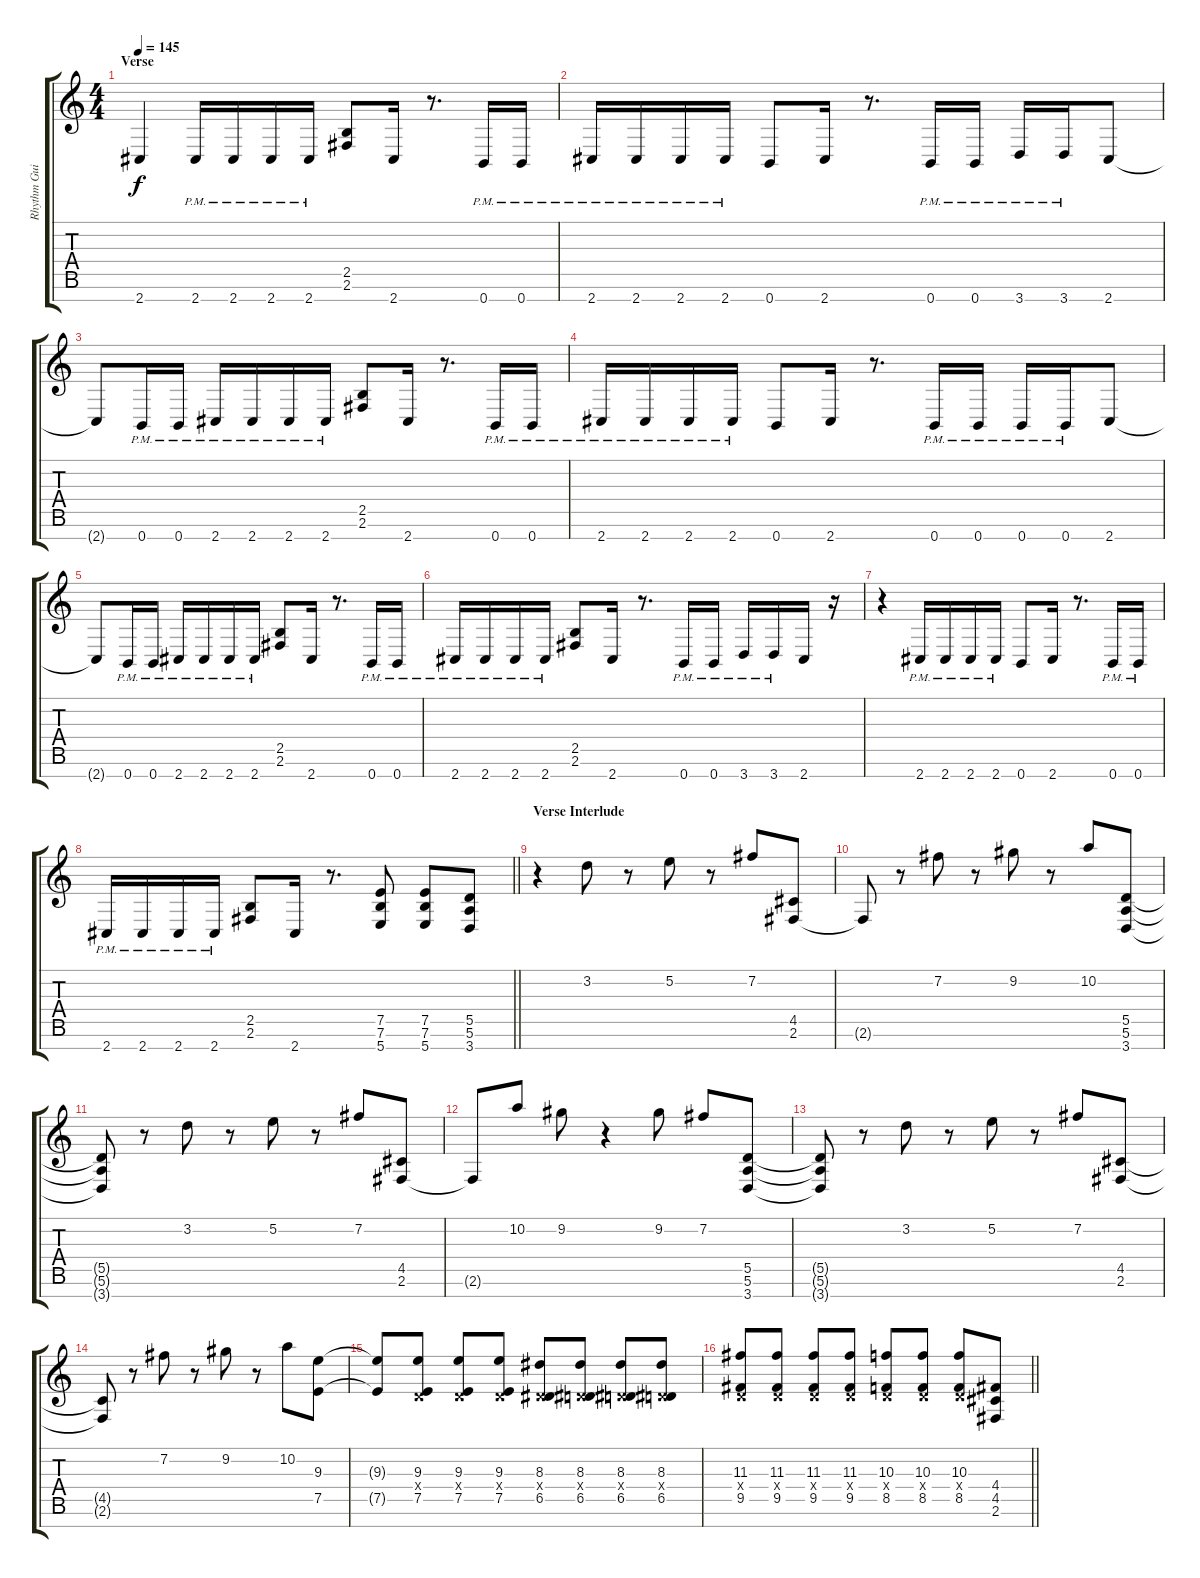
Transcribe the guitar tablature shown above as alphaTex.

\track ("Rhythm Guitar 2" "Rhythm Gui") {instrument distortionguitar}
\staff {score tabs}
\tuning (E4 B3 G3 D3 A2 E2 B1) {hide}
\ts (4 4)
\section ("" "Verse")
\tempo 145
\clef g2
\ks c
2.7{t}.4{dy f} 2.7{pm}.16 2.7{pm}.16 2.7{pm}.16 2.7{pm}.16 (2.5 2.6).8 2.7.16 r.8{d} 0.7{pm}.16 0.7{pm}.16 |
2.7{pm}.16 2.7{pm}.16 2.7{pm}.16 2.7{pm}.16 0.7.8 2.7.16 r.8{d} 0.7{pm}.16 0.7{pm}.16 3.7{pm}.16 3.7{pm}.16 2.7.8 |
2.7{t}.8 0.7{pm}.16 0.7{pm}.16 2.7{pm}.16 2.7{pm}.16 2.7{pm}.16 2.7{pm}.16 (2.5 2.6).8 2.7.16 r.8{d} 0.7{pm}.16 0.7{pm}.16 |
2.7{pm}.16 2.7{pm}.16 2.7{pm}.16 2.7{pm}.16 0.7.8 2.7.16 r.8{d} 0.7{pm}.16 0.7{pm}.16 0.7{pm}.16 0.7{pm}.16 2.7.8 |
2.7{t}.8 0.7{pm}.16 0.7{pm}.16 2.7{pm}.16 2.7{pm}.16 2.7{pm}.16 2.7{pm}.16 (2.5 2.6).8 2.7.16 r.8{d} 0.7{pm}.16 0.7{pm}.16 |
2.7{pm}.16 2.7{pm}.16 2.7{pm}.16 2.7{pm}.16 (2.5 2.6).8 2.7.16 r.8{d} 0.7{pm}.16 0.7{pm}.16 3.7{pm}.16 3.7{pm}.16 2.7.16 r.16 |
r.4 2.7{pm}.16 2.7{pm}.16 2.7{pm}.16 2.7{pm}.16 0.7.8 2.7.16 r.8{d} 0.7{pm}.16 0.7{pm}.16 |
\barLineRight lightlight
2.7{pm}.16 2.7{pm}.16 2.7{pm}.16 2.7{pm}.16 (2.5 2.6).8 2.7.16 r.8{d} (7.5 7.6 5.7).8 (7.5 7.6 5.7).8 (5.5 5.6 3.7).8 |
\section ("" "Verse Interlude")
r.4 3.2.8 r.8 5.2.8 r.8 7.2.8 (4.5 2.6).8 |
2.6{t}.8 r.8 7.2.8 r.8 9.2.8 r.8 10.2.8 (5.5 5.6 3.7).8 |
(5.5{t} 5.6{t} 3.7{t}).8 r.8 3.2.8 r.8 5.2.8 r.8 7.2.8 (4.5 2.6).8 |
2.6{t}.8 10.2.8 9.2.8 r.4 9.2.8 7.2.8 (5.5 5.6 3.7).8 |
(5.5{t} 5.6{t} 3.7{t}).8 r.8 3.2.8 r.8 5.2.8 r.8 7.2.8 (4.5 2.6).8 |
(4.5{t} 2.6{t}).8 r.8 7.2.8 r.8 9.2.8 r.8 10.2.8 (9.3 7.5).8 |
(9.3{t} 7.5{t}).8 (9.3 0.4{x} 7.5).8 (9.3 0.4{x} 7.5).8 (9.3 0.4{x} 7.5).8 (8.3 0.4{x} 6.5).8 (8.3 0.4{x} 6.5).8 (8.3 0.4{x} 6.5).8 (8.3 0.4{x} 6.5).8 |
\barLineRight lightlight
(11.3 0.4{x} 9.5).8 (11.3 0.4{x} 9.5).8 (11.3 0.4{x} 9.5).8 (11.3 0.4{x} 9.5).8 (10.3 0.4{x} 8.5).8 (10.3 0.4{x} 8.5).8 (10.3 0.4{x} 8.5).8 (4.4 4.5 2.6).8
